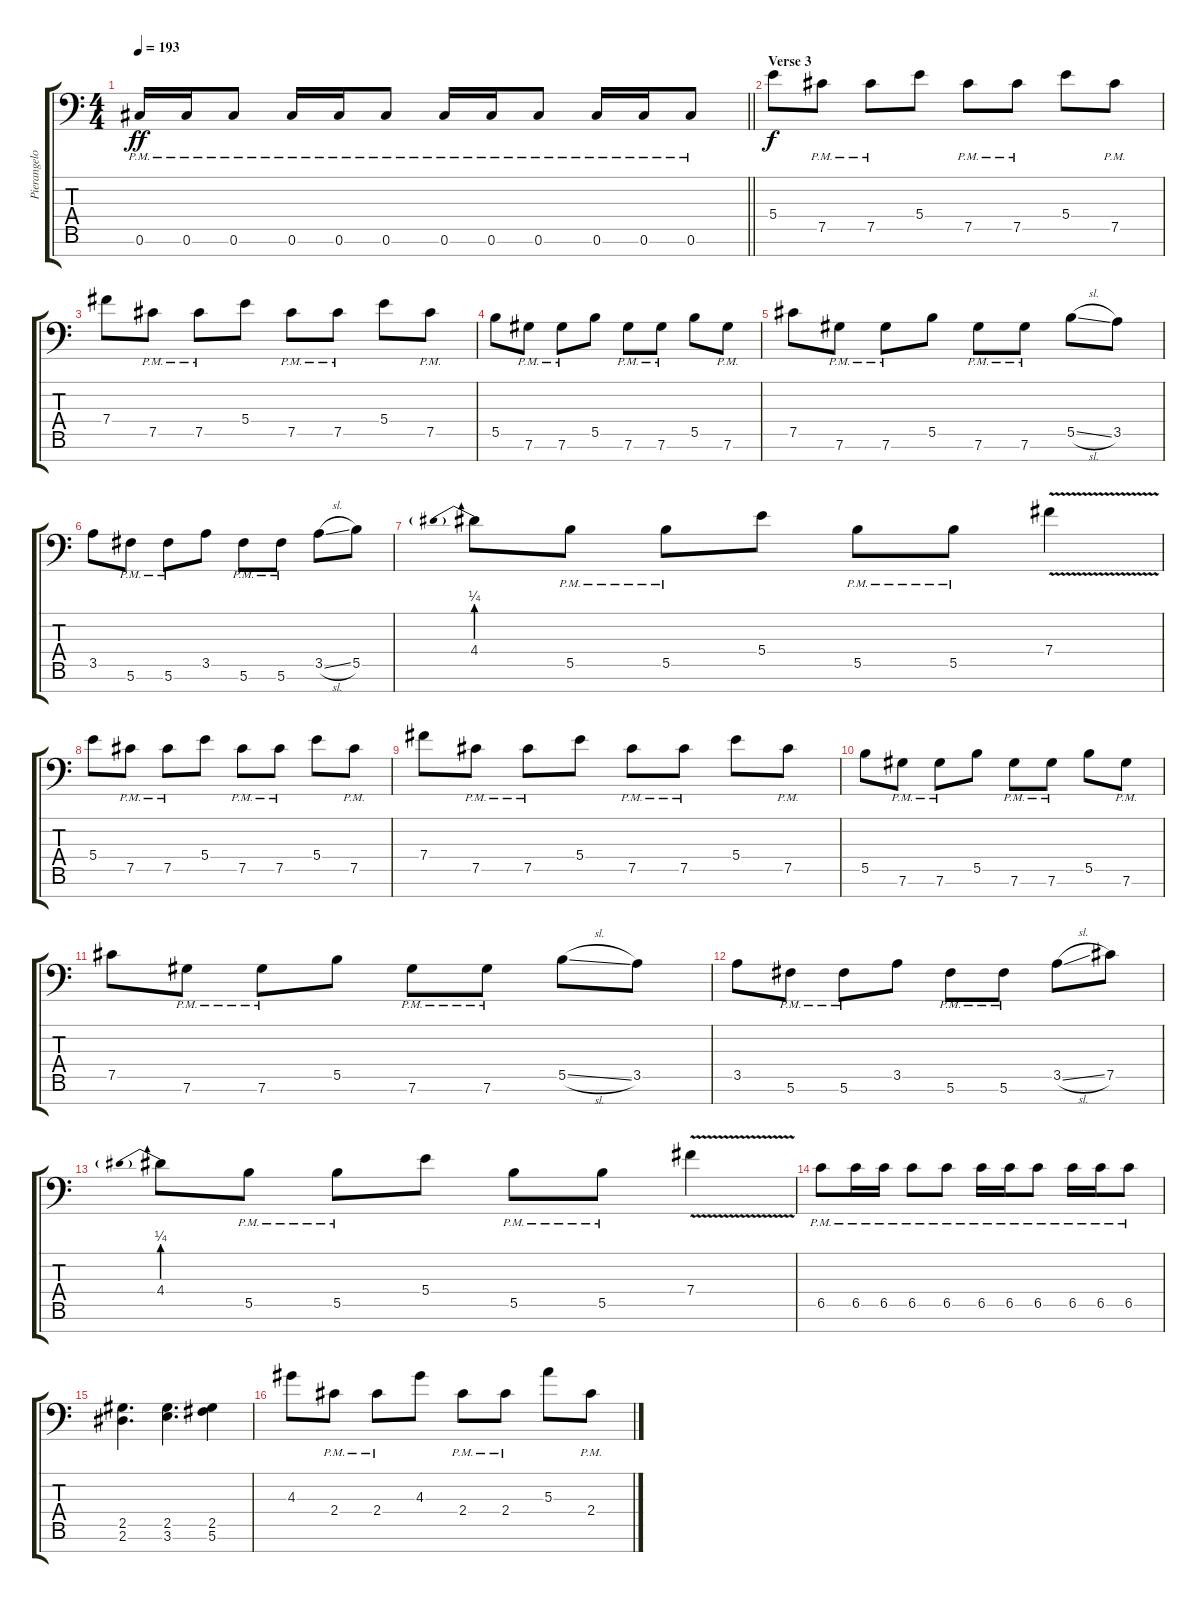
\track ("Pierangelo Giglioni (7-String)" "Pierangelo") {instrument distortionguitar}
\staff {score tabs}
\tuning (Db4 Ab3 E3 B2 Gb2 Db2 Ab1) {hide}
\ts (4 4)
\tempo 193
\clef f4
\barLineRight lightlight
\ks c
0.6{pm}.16{dy ff} 0.6{pm}.16 0.6{pm}.8 0.6{pm}.16 0.6{pm}.16 0.6{pm}.8 0.6{pm}.16 0.6{pm}.16 0.6{pm}.8 0.6{pm}.16 0.6{pm}.16 0.6{pm}.8 |
\section ("" "Verse 3")
5.4.8{dy f} 7.5{pm}.8 7.5{pm}.8 5.4.8 7.5{pm}.8 7.5{pm}.8 5.4.8 7.5{pm}.8 |
7.4.8 7.5{pm}.8 7.5{pm}.8 5.4.8 7.5{pm}.8 7.5{pm}.8 5.4.8 7.5{pm}.8 |
5.5.8 7.6{pm}.8 7.6{pm}.8 5.5.8 7.6{pm}.8 7.6{pm}.8 5.5.8 7.6{pm}.8 |
7.5.8 7.6{pm}.8 7.6{pm}.8 5.5.8 7.6{pm}.8 7.6{pm}.8 5.5{sl}.8 3.5.8 |
3.5.8 5.6{pm}.8 5.6{pm}.8 3.5.8 5.6{pm}.8 5.6{pm}.8 3.5{sl}.8 5.5.8 |
4.4{be (prebend 0 1 60 1)}.8 5.5{pm}.8 5.5{pm}.8 5.4.8 5.5{pm}.8 5.5{pm}.8 7.4{v}.4 |
5.4.8 7.5{pm}.8 7.5{pm}.8 5.4.8 7.5{pm}.8 7.5{pm}.8 5.4.8 7.5{pm}.8 |
7.4.8 7.5{pm}.8 7.5{pm}.8 5.4.8 7.5{pm}.8 7.5{pm}.8 5.4.8 7.5{pm}.8 |
5.5.8 7.6{pm}.8 7.6{pm}.8 5.5.8 7.6{pm}.8 7.6{pm}.8 5.5.8 7.6{pm}.8 |
7.5.8 7.6{pm}.8 7.6{pm}.8 5.5.8 7.6{pm}.8 7.6{pm}.8 5.5{sl}.8 3.5.8 |
3.5.8 5.6{pm}.8 5.6{pm}.8 3.5.8 5.6{pm}.8 5.6{pm}.8 3.5{sl}.8 7.5.8 |
4.4{be (prebend 0 1 60 1)}.8 5.5{pm}.8 5.5{pm}.8 5.4.8 5.5{pm}.8 5.5{pm}.8 7.4{v}.4 |
6.5{pm}.8 6.5{pm}.16 6.5{pm}.16 6.5{pm}.8 6.5{pm}.8 6.5{pm}.16 6.5{pm}.16 6.5{pm}.8 6.5{pm}.16 6.5{pm}.16 6.5{pm}.8 |
(2.5 2.6).4{d} (2.5 3.6).4{d} (2.5 5.6).4 |
4.3.8 2.4{pm}.8 2.4{pm}.8 4.3.8 2.4{pm}.8 2.4{pm}.8 5.3.8 2.4{pm}.8
